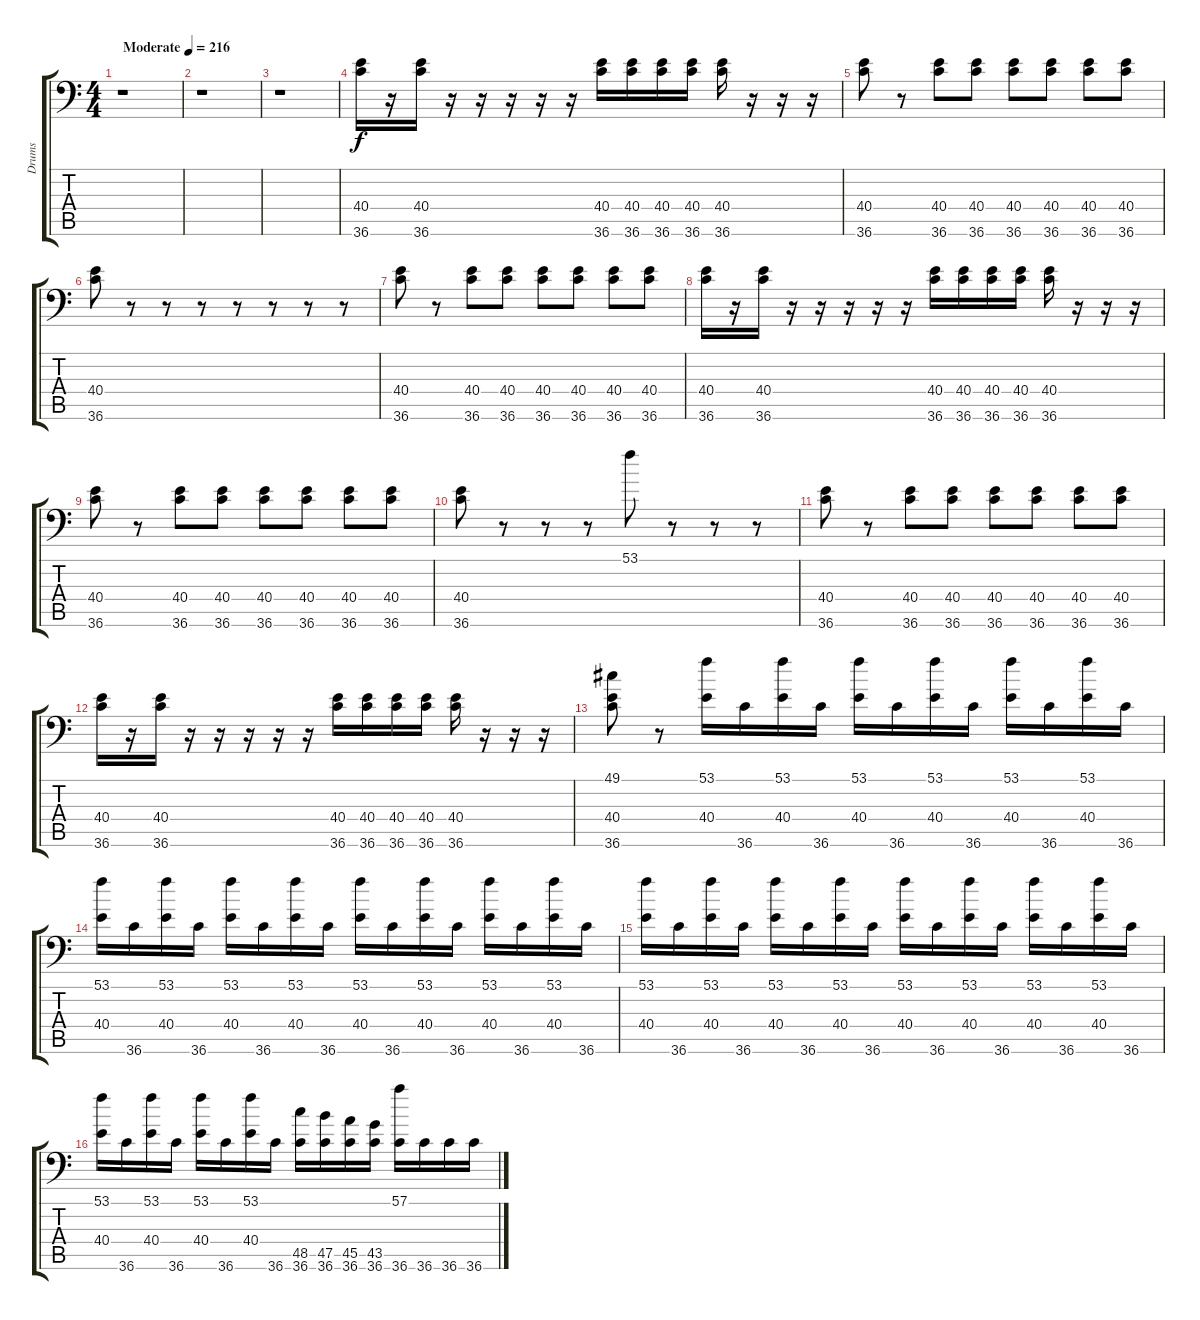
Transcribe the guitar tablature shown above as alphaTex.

\track ("Drums" "Drums") {instrument acousticgrandpiano}
\staff {score tabs}
\tuning (C-1 C-1 C-1 C-1 C-1 C-1) {hide}
\ts (4 4)
\tempo (216 "Moderate")
\clef f4
\ks c
r.1{dy f instrument acousticgrandpiano} |
r.1 |
r.1 |
(40.4 36.6).16 r.16 (40.4 36.6).16 r.16 r.16 r.16 r.16 r.16 (40.4 36.6).16 (40.4 36.6).16 (40.4 36.6).16 (40.4 36.6).16 (40.4 36.6).16 r.16 r.16 r.16 |
(40.4 36.6).8 r.8 (40.4 36.6).8 (40.4 36.6).8 (40.4 36.6).8 (40.4 36.6).8 (40.4 36.6).8 (40.4 36.6).8 |
(40.4 36.6).8 r.8 r.8 r.8 r.8 r.8 r.8 r.8 |
(40.4 36.6).8 r.8 (40.4 36.6).8 (40.4 36.6).8 (40.4 36.6).8 (40.4 36.6).8 (40.4 36.6).8 (40.4 36.6).8 |
(40.4 36.6).16 r.16 (40.4 36.6).16 r.16 r.16 r.16 r.16 r.16 (40.4 36.6).16 (40.4 36.6).16 (40.4 36.6).16 (40.4 36.6).16 (40.4 36.6).16 r.16 r.16 r.16 |
(40.4 36.6).8 r.8 (40.4 36.6).8 (40.4 36.6).8 (40.4 36.6).8 (40.4 36.6).8 (40.4 36.6).8 (40.4 36.6).8 |
(40.4 36.6).8 r.8 r.8 r.8 53.1.8 r.8 r.8 r.8 |
(40.4 36.6).8 r.8 (40.4 36.6).8 (40.4 36.6).8 (40.4 36.6).8 (40.4 36.6).8 (40.4 36.6).8 (40.4 36.6).8 |
(40.4 36.6).16 r.16 (40.4 36.6).16 r.16 r.16 r.16 r.16 r.16 (40.4 36.6).16 (40.4 36.6).16 (40.4 36.6).16 (40.4 36.6).16 (40.4 36.6).16 r.16 r.16 r.16 |
(49.1 40.4 36.6).8 r.8 (53.1 40.4).16 36.6.16 (53.1 40.4).16 36.6.16 (53.1 40.4).16 36.6.16 (53.1 40.4).16 36.6.16 (53.1 40.4).16 36.6.16 (53.1 40.4).16 36.6.16 |
(53.1 40.4).16 36.6.16 (53.1 40.4).16 36.6.16 (53.1 40.4).16 36.6.16 (53.1 40.4).16 36.6.16 (53.1 40.4).16 36.6.16 (53.1 40.4).16 36.6.16 (53.1 40.4).16 36.6.16 (53.1 40.4).16 36.6.16 |
(53.1 40.4).16 36.6.16 (53.1 40.4).16 36.6.16 (53.1 40.4).16 36.6.16 (53.1 40.4).16 36.6.16 (53.1 40.4).16 36.6.16 (53.1 40.4).16 36.6.16 (53.1 40.4).16 36.6.16 (53.1 40.4).16 36.6.16 |
(53.1 40.4).16 36.6.16 (53.1 40.4).16 36.6.16 (53.1 40.4).16 36.6.16 (53.1 40.4).16 36.6.16 (48.5 36.6).16 (47.5 36.6).16 (45.5 36.6).16 (43.5 36.6).16 (57.1 36.6).16 36.6.16 36.6.16 36.6.16
